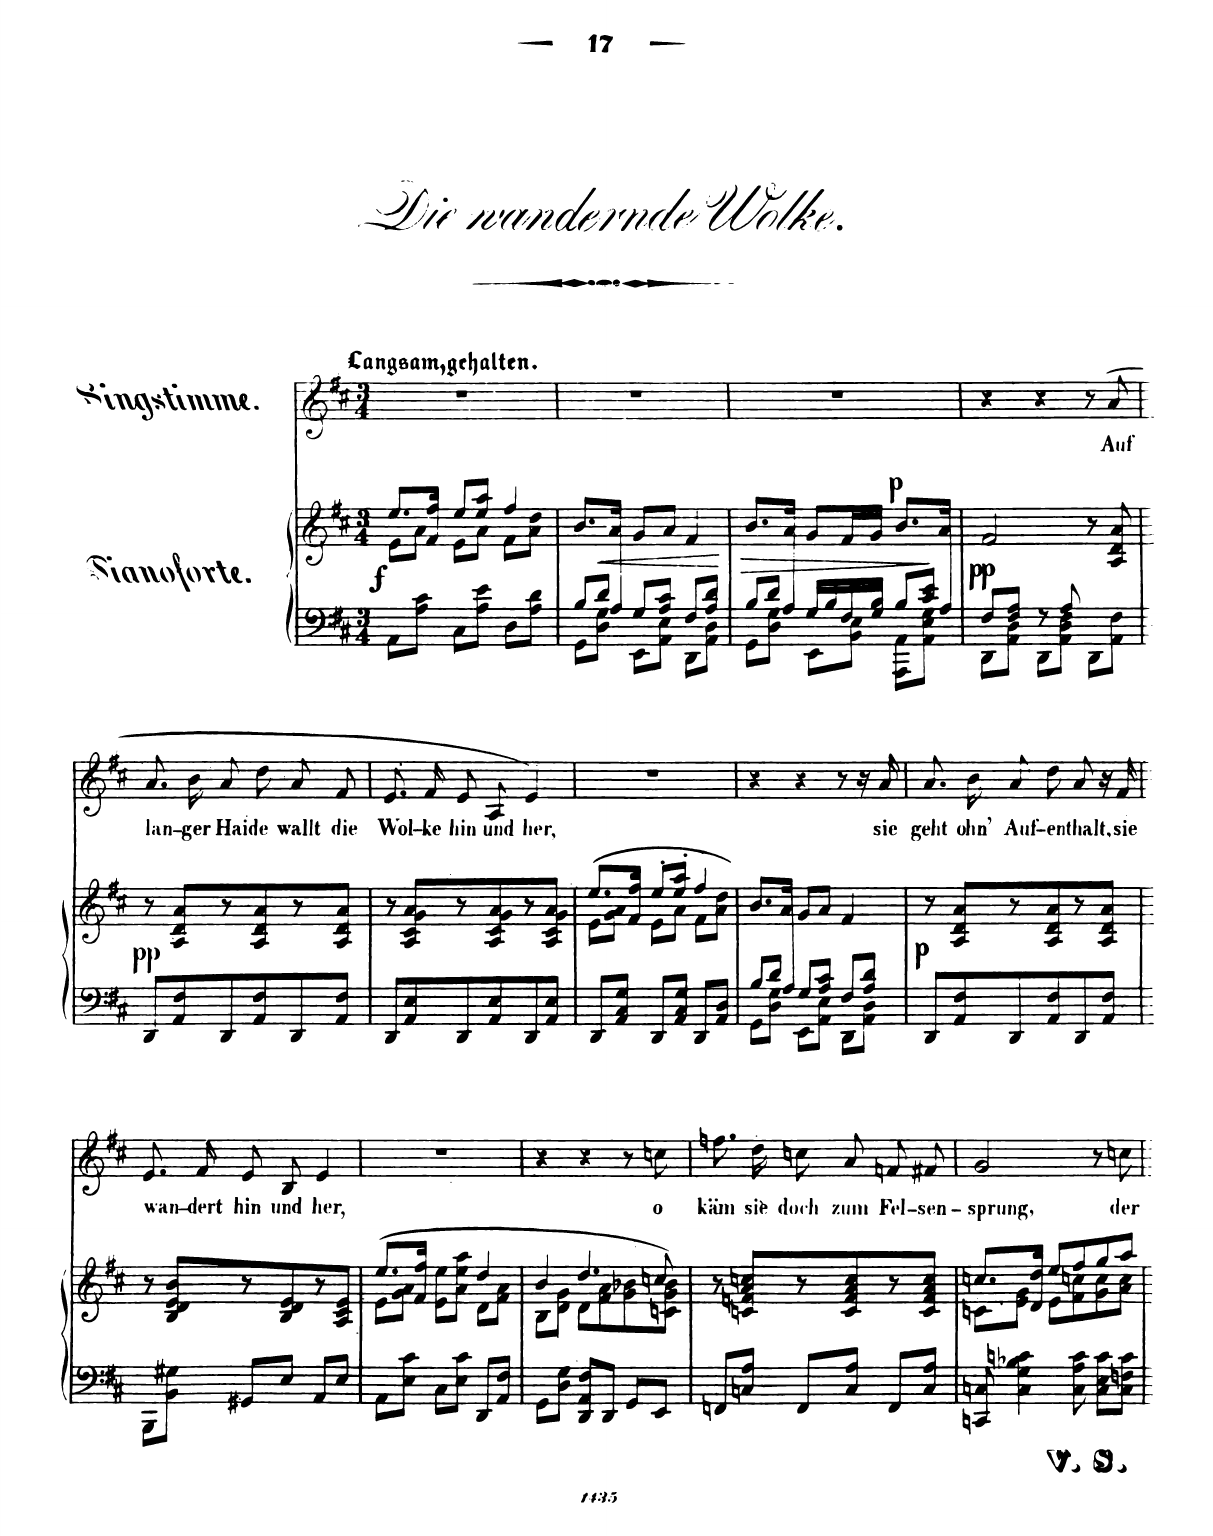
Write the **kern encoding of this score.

**kern	**kern	**dynam	**kern	**text
*part2	*part2	*part2	*part1	*part1
*staff3	*staff2	*staff2/3	*staff1	*staff1
*I"Pianoforte	*	*	*I"Singstimme Voice	*
*I'Pno	*	*	*	*
*clefF4	*clefG2	*	*clefG2	*
*k[f#c#]	*k[f#c#]	*	*k[f#c#]	*
*M3/4	*M3/4	*	*M3/4	*
=1	=1	=1	=1	=1
*	*^	*	*	*
!	!	!	!	!LO:TX:a:B:t=Langsam, gehalten	!
!	!	!	!LO:DY:b	!	!
8AA\L	8.ee/L	8e\L	f	2.r	.
8A\ 8c#\J	.	8a\J	.	.	.
.	16f#/ 16ff#/Jk	.	.	.	.
8C#\L	8ee/L	8e\L	.	.	.
8A\ 8e\J	8ee/ 8aa/J	8a\J	.	.	.
8D\L	4ff#/	8f#\L	.	.	.
8A\ 8d\J	.	8a\ 8dd\J	.	.	.
*	*v	*v	*	*	*
=2	=2	=2	=2	=2
*^	*	*	*	*
*	*^	*	*	*	*
8B/L	8GG\L	8.ryy	8.b/L	.	2.r	.
8d/J	8D\ 8G\J	.	.	.	.	.
!	!	!	!	!LO:HP:b	!	!
.	.	16A/	16a/Jk	<	.	.
8G/L	8EE\L	2ryy	8g/L	.	.	.
8A/ 8c#/J	8AA\ 8E\J	.	8a/J	.	.	.
8F#/L	8DD\L	.	4f#/	.	.	.
8A/ 8d/J	8AA\ 8D\J	.	.	.	.	.
*v	*v	*v	*	*	*	*
.	.	[	.	.
=3	=3	=3	=3	=3
*^	*	*	*	*
*	*^	*	*	*	*
!	!	!	!	!LO:HP:b	!	!
8B/L	8GG\L	8.ryy	8.b/L	>	2.r	.
8d/J	8D\ 8G\J	.	.	.	.	.
.	.	16A/	16a/Jk	.	.	.
16G/LL	8EE\L	4..ryy	8g/L	.	.	.
16B/	.	.	.	.	.	.
16F#/	8BB\ 8E\J	.	16f#/L	.	.	.
16G/ 16B/JJ	.	.	16g/JJ	.	.	.
!	!	!	!	!LO:DY:a	!	!
8B/L	8AAA\ 8AA\L	.	8.b/L	p	.	.
8c#/ 8e/J	8AA\ 8E\ 8G\J	.	.	.	.	.
.	.	16A/	16a/Jk	.	.	.
*v	*v	*v	*	*	*	*
.	.	]	.	.
=4	=4	=4	=4	=4
*^	*	*	*	*
!	!	!	!LO:DY:b	!	!
8F#/L	8DD\L	2f#/	pp	4r	.
8F#/ 8A/J	8AA\ 8D\J	.	.	.	.
8r	8DD\L	.	.	4r	.
8A/	8AA\ 8D\ 8F#\J	.	.	.	.
8DD\L	4ryy	8r	.	8r	.
8AA\ 8F#\J	.	8A/ 8d/ 8a/	.	(8a/	Auf
*v	*v	*	*	*	*
=5	=5	=5	=5	=5
!	!	!LO:DY:b	!	!
8DD/L	8r	pp	8.a/L	lan-
8AA/ 8F#/	8A/ 8d/ 8a/L	.	.	.
.	.	.	16b/Jk	-ger
8DD/	8r	.	8a\L	Hai-
8AA/ 8F#/	8A/ 8d/ 8a/	.	8dd\J	-de
8DD/	8r	.	8a/L	wallt
8AA/ 8F#/J	8A/ 8d/ 8a/J	.	8f#/J	die
=6	=6	=6	=6	=6
8DD/L	8r	.	8.e/L	Wol-
8AA/ 8E/	8A/ 8c#/ 8g/ 8a/L	.	.	.
.	.	.	16f#/Jk	-ke
8DD/	8r	.	8e/L	hin
8AA/ 8E/	8A/ 8c#/ 8g/ 8a/	.	8A/J	und
8DD/	8r	.	4e/)	her,
8AA/ 8E/J	8A/ 8c#/ 8g/ 8a/J	.	.	.
=7	=7	=7	=7	=7
*	*^	*	*	*
8DD/L	(8.ee/L	8e\L	.	2.r	.
8AA/ 8C#/ 8G/J	.	8g\ 8a\J	.	.	.
.	16f#/ 16ff#/Jk	.	.	.	.
8DD/L	8ee'/L	8e\L	.	.	.
8AA/ 8C#/ 8G/J	8ee/' 8aa/'J	8a\J	.	.	.
8DD/L	4ff#/)	8f#\L	.	.	.
8AA/ 8D/J	.	8a\ 8dd\J	.	.	.
*	*v	*v	*	*	*
=8	=8	=8	=8	=8
*^	*	*	*	*
*	*^	*	*	*	*
8B/L	8GG\L	8.ryy	8.b/L	.	4r	.
8d/J	8D\ 8G\J	.	.	.	.	.
.	.	16A/	16a/Jk	.	.	.
8G/L	8EE\L	2ryy	8g/L	.	4r	.
8A/ 8c#/J	8AA\ 8E\J	.	8a/J	.	.	.
8F#/L	8DD\L	.	4f#/	.	8r	.
8A/ 8d/J	8AA\ 8D\J	.	.	.	16r	.
.	.	.	.	.	16a/	sie
*v	*v	*v	*	*	*	*
=9	=9	=9	=9	=9
!	!	!LO:DY:b	!	!
8DD/L	8r	p	8.a/L	geht
8AA/ 8F#/	8A/ 8d/ 8a/L	.	.	.
.	.	.	16b/Jk	ohn'
8DD/	8r	.	8a\L	Auf-
8AA/ 8F#/	8A/ 8d/ 8a/	.	8dd\J	-ent-
8DD/	8r	.	8a/	-halt,
8AA/ 8F#/J	8A/ 8d/ 8a/J	.	16r	.
.	.	.	16f#/	sie
=10	=10	=10	=10	=10
8BBB/L	8r	.	8.e/L	wan-
8BB/ 8G#X/J	8B/ 8d/ 8e/ 8b/L	.	.	.
.	.	.	16f#/Jk	-dert
8GG#X/L	8r	.	8e/L	hin
8E/J	8B/ 8d/ 8e/	.	8B/J	und
8AA/L	8r	.	4e/	her,
8E/J	8A/ 8c#/ 8e/J	.	.	.
=11	=11	=11	=11	=11
*	*^	*	*	*
8AA\L	(8.ee/L	8e\L	.	2.r	.
8E\ 8c#\J	.	8g\ 8a\J	.	.	.
.	16f#/ 16ff#/Jk	.	.	.	.
8C#\L	8e\ 8ee\L	4ryy	.	.	.
8E\ 8c#\J	8a\ 8ee\ 8aa\J	.	.	.	.
8DD/L	4dd/	8d\L	.	.	.
8AA/ 8F#/J	.	8f#\ 8a\J	.	.	.
=12	=12	=12	=12	=12	=12
8GG/L	4b/	8B\L	.	4r	.
8D/ 8G/J	.	8d\ 8g\J	.	.	.
8DD/ 8AA/ 8F#/L	4.dd/	8d\L	.	4r	.
8DD/J	.	8f#\ 8a\	.	.	.
8GG/L	.	8g\ 8b-X\	.	8r	.
8EE/J	8ccn/)	8cn\ 8g\ 8b-\J	.	8ccn\	o
*	*v	*v	*	*	*
=13	=13	=13	=13	=13
8FFn/L	8r	.	8.ffn\L	käm
8Cn/ 8A/J	8cn/ 8fn/ 8a/ 8ccn/L	.	.	.
.	.	.	16dd\Jk	sie
8FF/L	8r	.	8ccn\L	doch
8C/ 8A/J	8c/ 8f/ 8a/ 8cc/	.	8a\J	zum
8FF/L	8r	.	8fn/L	Fel-
8C/ 8A/J	8c/ 8f/ 8a/ 8cc/J	.	8f#X/J	-sen-
=14	=14	=14	=14	=14
*	*^	*	*	*
8CCn/ 8Cn/	8.ccn/L	8cn\L	.	2g/	-sprung,
4C\ 4G\ 4B-X\ 4cn\	.	8e\ 8g\J	.	.	.
.	16d/ 16dd/Jk	.	.	.	.
.	8ee/L	8e\L	.	.	.
8C\ 8A\ 8c\	8ff#/	8f#\ 8ccn\	.	.	.
8C\ 8E\ 8c\L	8gg/	8g\ 8cc\	.	8r	.
8C\ 8Fn\ 8c\J	8aa/J	8a\ 8cc\J	.	8ccn\	der
*	*v	*v	*	*	*
=	=	=	=	=
*-	*-	*-	*-	*-
